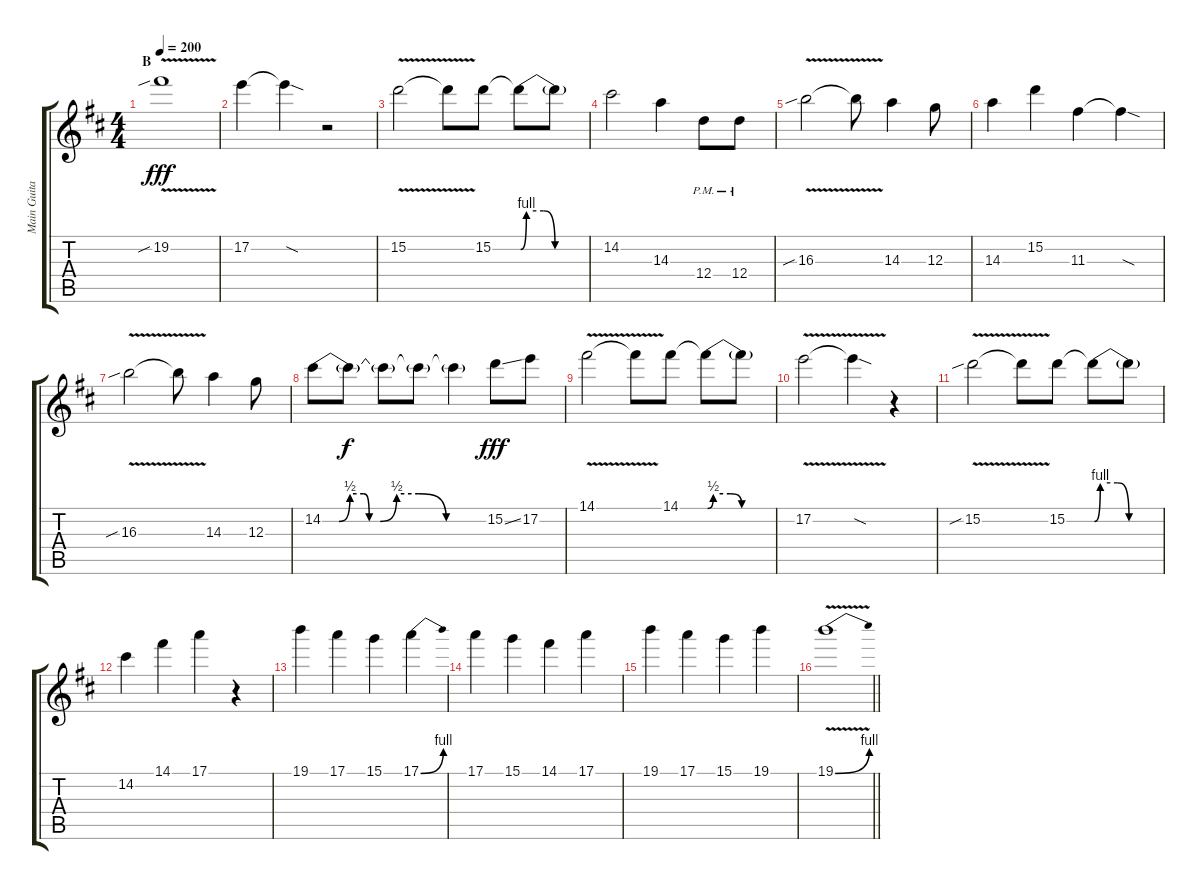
\track ("Main Guitar" "Main Guita") {instrument distortionguitar}
\staff {score tabs}
\tuning (E4 B3 G3 D3 A2 E2) {hide}
\ts (4 4)
\section ("" "B")
\tempo 200
\clef g2
\ks d
19.2{v sib}.1{dy fff} |
17.2.4 17.2{sod t}.4 r.2 |
15.2{v}.2 15.2{t}.8 15.2.8 15.2{be (custom 0 0 5 4 20 4 30 0 60 0) t}.8 15.2{t}.8 |
14.2.2 14.3.4 12.4{pm}.8 12.4{pm}.8 |
16.3{v sib}.2 16.3{t}.8 14.3.4 12.3.8 |
14.3.4 15.2.4 11.3.4 11.3{sod t}.4 |
16.3{v sib}.2 16.3{t}.8 14.3.4 12.3.8 |
14.2{be (custom 0 0 6 0 10 2 15 2 17 0 21 0 27 2 35 2 45 0 60 0)}.8 14.2{t}.8{dy f} 14.2{t}.8 14.2{t}.8 14.2{t}.4 15.2{ss}.8{dy fff} 17.2.8 |
14.1{v}.2 14.1{t}.8 14.1.8 14.1{be (custom 0 0 5 2 20 2 30 0 60 0) t}.8 14.1{t}.8 |
17.2{v}.2 17.2{sod t}.4 r.4 |
15.2{v sib}.2 15.2{t}.8 15.2.8 15.2{be (custom 0 0 5 4 20 4 30 0 60 0) t}.8 15.2{t}.8 |
14.2.4 14.1.4 17.1.4 r.4 |
19.1.4 17.1.4 15.1.4 17.1{be (bend 0 0 60 4)}.4 |
17.1.4 15.1.4 14.1.4 17.1.4 |
19.1.4 17.1.4 15.1.4 19.1.4 |
\barLineRight lightlight
19.1{be (bend 0 0 60 4) v}.1
